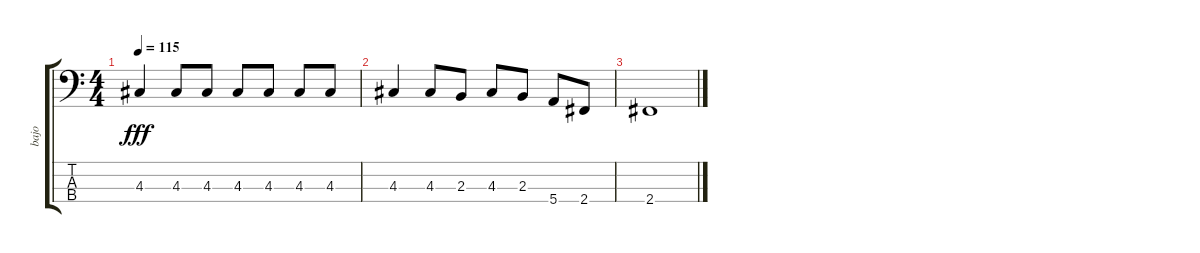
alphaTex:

\track ("bajo " "bajo ") {instrument electricbassfinger}
\staff {score tabs}
\tuning (G2 D2 A1 E1) {hide}
\ts (4 4)
\tempo 115
\clef f4
\ks c
4.3.4{dy fff} 4.3.8 4.3.8 4.3.8 4.3.8 4.3.8 4.3.8 |
4.3.4 4.3.8 2.3.8 4.3.8 2.3.8 5.4.8 2.4.8 |
2.4.1
